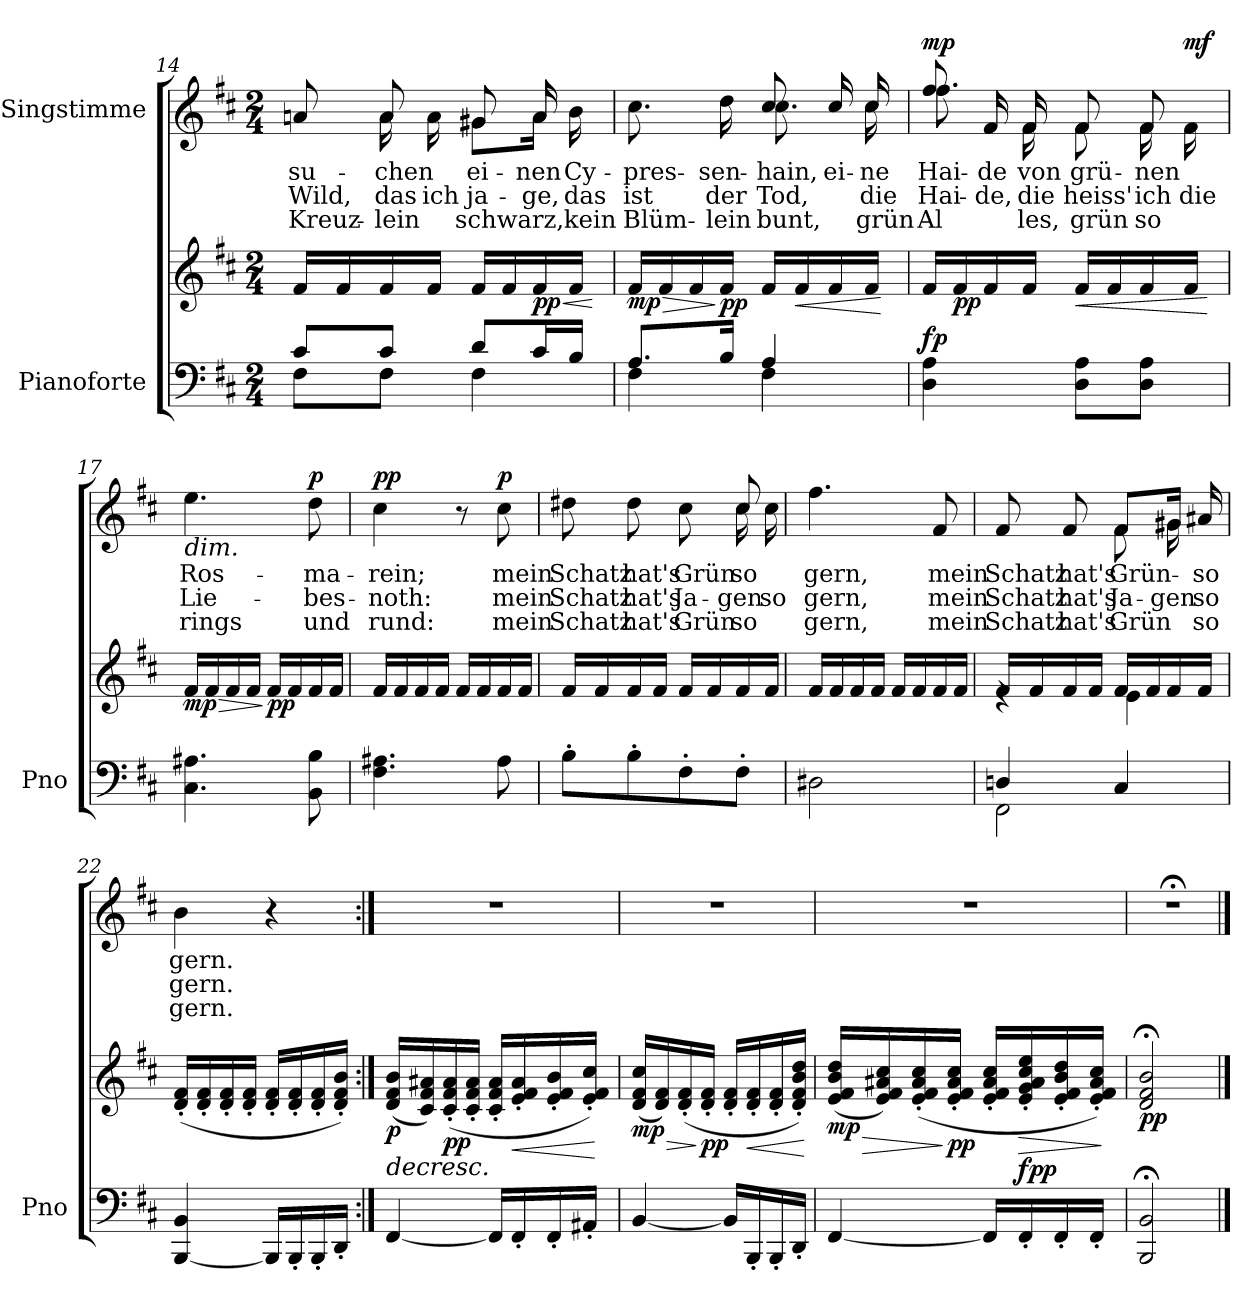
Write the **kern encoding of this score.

**kern	**kern	**dynam	**kern	**text	**text	**text	**dynam
*part2	*part2	*part2	*part1	*part1	*part1	*part1	*part1
*staff3	*staff2	*staff2/3	*staff1	*staff1	*staff1	*staff1	*staff1
*I"Pianoforte	*	*	*I"Singstimme	*	*	*	*
*I'Pno	*	*	*	*	*	*	*
*clefF4	*clefG2	*	*clefG2	*	*	*	*
*k[f#c#]	*k[f#c#]	*	*k[f#c#]	*	*	*	*
*M2/4	*M2/4	*	*M2/4	*	*	*	*
=14	=14	=14	=14	=14	=14	=14	=14
*^	*	*	*	*	*	*	*
!	!	!	!	!	!LO:LY:b	!LO:LY:b	!LO:LY:b	!
*	*	*	*	*^	*	*	*	*
8c#/L	8F#\L	16f#/LL	.	8an/	8ryy	su-	Wild,	Kreuz-	.
.	.	16f#/	.	.	.	.	.	.	.
!	!	!	!	!	!	!LO:LY:b	!LO:LY:b	!LO:LY:b	!
8c#/J	8F#\J	16f#/	.	16a\	8a/	-chen	das	-lein	.
!	!	!	!	!	!	!	!LO:LY:b	!	!
.	.	16f#/JJ	.	16a\	.	.	ich	.	.
!	!	!	!	!	!	!LO:LY:b	!LO:LY:b	!LO:LY:b	!
8d/L	4F#\	16f#/LL	.	8g#X/	8g#\L	ei-	ja-	schwarz,	.
.	.	16f#/	.	.	.	.	.	.	.
!	!	!	!LO:HP:b	!	!	!LO:LY:b	!LO:LY:b	!	!
!	!	!	!LO:DY:n=1:b	!	!	!	!	!	!
16c#/L	.	16f#/	< pp	16a/	16a\Jk	-nen	-ge,	.	.
!	!	!	!	!	!	!LO:LY:b	!LO:LY:b	!LO:LY:b	!
16B/JJ	.	16f#/JJ	.	16b\	16ryy	Cy-	das	kein	.
*v	*v	*	*	*v	*v	*	*	*	*
.	.	[	.	.	.	.	.
=15	=15	=15	=15	=15	=15	=15	=15
*^	*	*	*	*	*	*	*
!	!	!	!LO:HP:b	!	!LO:LY:b	!LO:LY:b	!LO:LY:b	!
*	*	*	*	*^	*	*	*	*
!	!	!	!LO:DY:n=1:b	!	!	!	!	!	!
8.A/L	4F#\	16f#/LL	> mp	8.cc#\	4ryy	-pres-	ist	Blüm-	.
.	.	16f#/	.	.	.	.	.	.	.
.	.	16f#/	.	.	.	.	.	.	.
!	!	!	!LO:DY:n=2:b	!	!	!LO:LY:b	!LO:LY:b	!LO:LY:b	!
16B/Jk	.	16f#/JJ	] pp	16dd\	.	-sen-	der	-lein	.
!	!	!	!	!	!	!LO:LY:b	!LO:LY:b	!LO:LY:b	!
4A/	4F#\	16f#/LL	.	8cc#/	8.cc#\	-hain,	Tod,	bunt,	.
!	!	!	!LO:HP:b	!	!	!	!	!	!
.	.	16f#/	<	.	.	.	.	.	.
!	!	!	!	!	!	!LO:LY:b	!	!	!
.	.	16f#/	.	16cc#/	.	ei-	.	.	.
!	!	!	!	!	!	!LO:LY:b	!LO:LY:b	!LO:LY:b	!
.	.	16f#/JJ	.	16cc#/	16cc#\	-ne	die	grün	.
*v	*v	*	*	*v	*v	*	*	*	*
.	.	[	.	.	.	.	.
!!LO:LB:g=z
=16	=16	=16	=16	=16	=16	=16	=16
*	*	*	*MM35	*	*	*	*
!	!	!	!LO:TX:a:i:t=cresc.	!	!	!	!
!	!	!LO:DY:a=2	!	!LO:LY:b	!LO:LY:b	!LO:LY:b	!LO:DY:b
*	*	*	*^	*	*	*	*
4D\ 4A\	16f#/LL	fp	8ff#/	8.ff#\	Hai-	Hai-	Al-	mp
!	!	!LO:DY:b	!	!	!	!	!	!
.	16f#/	pp	.	.	.	.	.	.
!	!	!	!	!	!LO:LY:b	!LO:LY:b	!LO:LY:b	!
.	16f#/	.	16f#/	.	-de	-de,	--	.
!	!	!	!	!	!LO:LY:b	!LO:LY:b	!LO:LY:b	!
.	16f#/JJ	.	16f#/	16f#\	von	die	les,	.
!	!	!LO:HP:b	!	!	!LO:LY:b	!LO:LY:b	!LO:LY:b	!
8D\ 8A\L	16f#/LL	<	8f#/	8f#\	grü-	heiss'	grün	.
.	16f#/	.	.	.	.	.	.	.
!	!	!	!	!	!LO:LY:b	!LO:LY:b	!LO:LY:b	!
8D\ 8A\J	16f#/	.	16f#\	8f#/	-nen	ich	so	.
!	!	!	!	!	!	!LO:LY:b	!	!LO:DY:b
.	16f#/JJ	.	16f#\	.	.	die	.	mf
*	*	*	*v	*v	*	*	*	*
.	.	[	.	.	.	.	.
=17	=17	=17	=17	=17	=17	=17	=17
!	!	!	!LO:TX:b:i:t=dim.	!	!	!	!
!	!	!LO:HP:b	!	!LO:LY:b	!LO:LY:b	!LO:LY:b	!
!	!	!LO:DY:n=1:b	!	!	!	!	!
4.C#\ 4.A#X\	16f#/LL	> mp	4.ee\	Ros-	Lie-	rings	.
.	16f#/	.	.	.	.	.	.
.	16f#/	.	.	.	.	.	.
.	16f#/JJ	.	.	.	.	.	.
!	!	!LO:DY:n=2:b	!	!	!	!	!
.	16f#/LL	] pp	.	.	.	.	.
.	16f#/	.	.	.	.	.	.
!	!	!	!	!LO:LY:b	!LO:LY:b	!LO:LY:b	!LO:DY:b
8BB\ 8B\	16f#/	.	8dd\	-ma-	-bes-	und	p
.	16f#/JJ	.	.	.	.	.	.
=18	=18	=18	=18	=18	=18	=18	=18
!	!	!	!	!LO:LY:b	!LO:LY:b	!LO:LY:b	!LO:DY:b
4.F#\ 4.A#X\	16f#/LL	.	4cc#\	-rein;	-noth:	rund:	pp
.	16f#/	.	.	.	.	.	.
.	16f#/	.	.	.	.	.	.
.	16f#/JJ	.	.	.	.	.	.
*	*	*	*MM40	*	*	*	*
.	16f#/LL	.	8r	.	.	.	.
.	16f#/	.	.	.	.	.	.
!	!	!	!	!LO:LY:b	!LO:LY:b	!LO:LY:b	!LO:DY:b
8A#\	16f#/	.	8cc#\	mein	mein	mein	p
.	16f#/JJ	.	.	.	.	.	.
!!LO:LB:g=z
=19	=19	=19	=19	=19	=19	=19	=19
!	!	!	!	!LO:LY:b	!LO:LY:b	!LO:LY:b	!
*	*	*	*^	*	*	*	*
8B'\L	16f#/LL	.	8dd#X\	4.ryy	Schatz	Schatz	Schatz	.
.	16f#/	.	.	.	.	.	.	.
!	!	!	!	!	!LO:LY:b	!LO:LY:b	!LO:LY:b	!
8B'\	16f#/	.	8dd#\	.	hat's	hat's	hat's	.
.	16f#/JJ	.	.	.	.	.	.	.
!	!	!	!	!	!LO:LY:b	!LO:LY:b	!LO:LY:b	!
8F#'\	16f#/LL	.	8cc#\	.	Grün	Ja-	Grün	.
.	16f#/	.	.	.	.	.	.	.
!	!	!	!	!	!LO:LY:b	!LO:LY:b	!LO:LY:b	!
8F#'\J	16f#/	.	16cc#\	8cc#/	so	-gen	so	.
!	!	!	!	!	!	!LO:LY:b	!	!
.	16f#/JJ	.	16cc#\	.	.	so	.	.
*	*	*	*v	*v	*	*	*	*
=20	=20	=20	=20	=20	=20	=20	=20
!	!	!	!	!LO:LY:b	!LO:LY:b	!LO:LY:b	!
2D#X\	16f#/LL	.	4.ff#\	gern,	gern,	gern,	.
.	16f#/	.	.	.	.	.	.
.	16f#/	.	.	.	.	.	.
.	16f#/JJ	.	.	.	.	.	.
.	16f#/LL	.	.	.	.	.	.
.	16f#/	.	.	.	.	.	.
!	!	!	!	!LO:LY:b	!LO:LY:b	!LO:LY:b	!
.	16f#/	.	8f#/	mein	mein	mein	.
.	16f#/JJ	.	.	.	.	.	.
=21	=21	=21	=21	=21	=21	=21	=21
*^	*^	*	*	*	*	*	*
!	!	!	!	!	!	!LO:LY:b	!LO:LY:b	!LO:LY:b	!
*	*	*	*	*	*^	*	*	*	*
4Dn/	2FF#\	16f#/LL	4re	.	8f#/	4ryy	Schatz	Schatz	Schatz	.
.	.	16f#/	.	.	.	.	.	.	.	.
!	!	!	!	!	!	!	!LO:LY:b	!LO:LY:b	!LO:LY:b	!
.	.	16f#/	.	.	8f#/	.	hat's	hat's	hat's	.
.	.	16f#/JJ	.	.	.	.	.	.	.	.
!	!	!	!	!	!	!	!LO:LY:b	!LO:LY:b	!LO:LY:b	!
4C#/	.	16f#/LL	4e\	.	8f#/L	8f#\	Grün-	Ja-	Grün	.
.	.	16f#/	.	.	.	.	.	.	.	.
!	!	!	!	!	!	!	!	!LO:LY:b	!	!
.	.	16f#/	.	.	16g#X/Jk	16g#\	.	-gen	.	.
!	!	!	!	!	!	!	!LO:LY:b	!LO:LY:b	!LO:LY:b	!
.	.	16f#/JJ	.	.	16a#X/	16ryy	-so	so	so	.
*v	*v	*	*	*	*	*	*	*	*	*
*	*v	*v	*	*	*	*	*	*	*
=22	=22	=22	=22	=22	=22	=22	=22	=22
!	!	!	!	!	!LO:LY:b	!LO:LY:b	!LO:LY:b	!
*	*	*	*v	*v	*	*	*	*
[4BBB/ 4BB/	(<16d/' 16f#/'LL	.	4b\	gern.	gern.	gern.	.
.	16d/' 16f#/'	.	.	.	.	.	.
.	16d/' 16f#/'	.	.	.	.	.	.
.	16d/' 16f#/'JJ	.	.	.	.	.	.
16BBB/LL]	16d/' 16f#/'LL	.	4r	.	.	.	.
16BBB'/	16d/' 16f#/'	.	.	.	.	.	.
16BBB'/	16d/' 16f#/'	.	.	.	.	.	.
16DD'/JJ	16d/' 16f#/' 16b/'JJ)	.	.	.	.	.	.
!!LO:PB:g=z
=23:|!	=23:|!	=23:|!	=23:|!	=23:|!	=23:|!	=23:|!	=23:|!
!	!	!LO:HP:b	!	!	!	!	!
!	!	!LO:DY:n=1:b	!	!	!	!	!
[4FF#/	(<16d/ 16f#/ 16b/LL	> p	2r	.	.	.	.
.	16c#/ 16f#/ 16a#X/)	.	.	.	.	.	.
!	!	!LO:DY:n=2:b	!	!	!	!	!
.	(<16c#/' 16f#/' 16a#/'	pp	.	.	.	.	.
.	16c#/' 16f#/' 16a#/'JJ	]	.	.	.	.	.
16FF#/LL]	16c#/' 16f#/' 16a#/'LL	.	.	.	.	.	.
!	!	!LO:HP:b	!	!	!	!	!
16FF#'/	16e/' 16f#/' 16a#/'	<	.	.	.	.	.
16FF#'/	16e/' 16f#/' 16b/'	.	.	.	.	.	.
16AA#X'/JJ	16e/' 16f#/' 16cc#/'JJ)	.	.	.	.	.	.
.	.	[	.	.	.	.	.
=24	=24	=24	=24	=24	=24	=24	=24
!	!	!LO:HP:b	!	!	!	!	!
!	!	!LO:DY:n=1:b	!	!	!	!	!
[4BB/	(<16d/ 16f#/ 16cc#/LL	> mp	2r	.	.	.	.
.	16d/ 16f#/)	.	.	.	.	.	.
.	(<16d/' 16f#/'	.	.	.	.	.	.
!	!	!LO:DY:n=2:b	!	!	!	!	!
.	16d/' 16f#/'JJ	] pp	.	.	.	.	.
16BB/LL]	16d/' 16f#/'LL	.	.	.	.	.	.
!	!	!LO:HP:b	!	!	!	!	!
16BBB'/	16d/' 16f#/'	<	.	.	.	.	.
16BBB'/	16d/' 16f#/'	.	.	.	.	.	.
16DD'/JJ	16d/' 16f#/' 16b/' 16dd/'JJ)	.	.	.	.	.	.
.	.	[	.	.	.	.	.
=25	=25	=25	=25	=25	=25	=25	=25
!	!	!LO:HP:b	!	!	!	!	!
!	!	!LO:DY:n=1:b	!	!	!	!	!
[4FF#/	(<16e/ 16f#/ 16b/ 16dd/LL	> mp	2r	.	.	.	.
.	16e/ 16f#/ 16a#X/ 16cc#/)	.	.	.	.	.	.
.	(<16e/' 16f#/' 16a#/' 16cc#/'	.	.	.	.	.	.
!	!	!LO:DY:n=2:b	!	!	!	!	!
.	16e/' 16f#/' 16a#/' 16cc#/'JJ	] pp	.	.	.	.	.
16FF#/LL]	16e/' 16f#/' 16a#/' 16cc#/'LL	.	.	.	.	.	.
!	!	!LO:HP:b	!	!	!	!	!
!	!	!LO:DY:n=3:a=2	!	!	!	!	!
!	!	!LO:DY:n=4:b	!	!	!	!	!
16FF#'/	16e/' 16g/' 16a#/' 16cc#/' 16ee/'	> fp p	.	.	.	.	.
16FF#'/	16e/' 16f#/' 16b/' 16dd/'	.	.	.	.	.	.
16FF#'/JJ	16e/' 16f#/' 16a#/' 16cc#/'JJ)	.	.	.	.	.	.
.	.	]	.	.	.	.	.
=26	=26	=26	=26	=26	=26	=26	=26
!	!	!LO:DY:b	!	!	!	!	!
2BBB/;< 2BB/;<	2d/;< 2f#/;< 2b/;<	pp	2r;<	.	.	.	.
==	==	==	==	==	==	==	==
*-	*-	*-	*-	*-	*-	*-	*-
